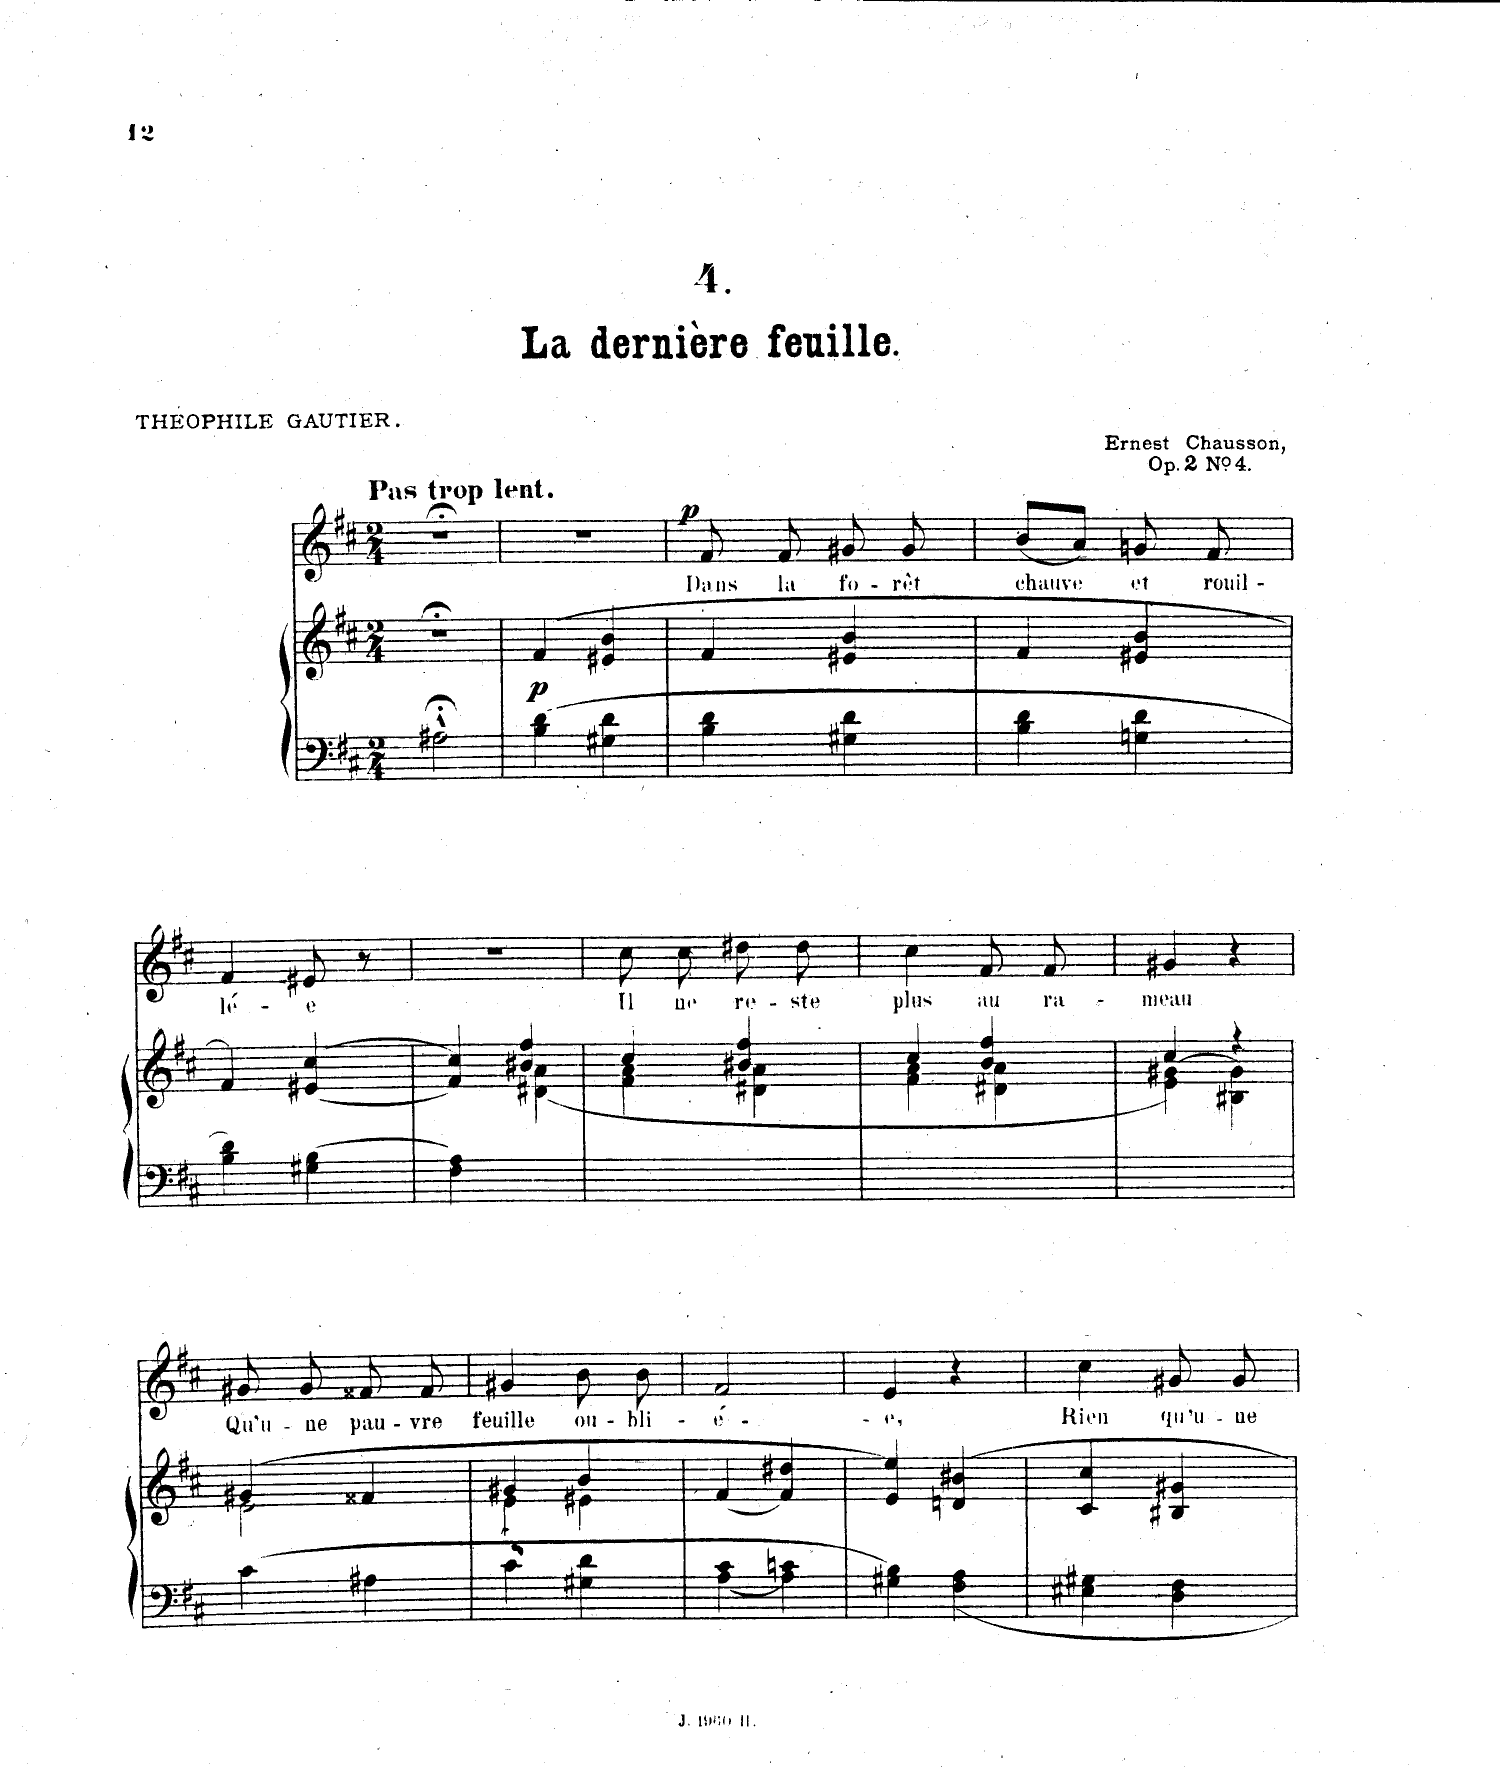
**kern	**kern	**dynam	**kern	**text	**dynam
*part2	*part2	*part2	*part1	*part1	*part1
*staff3	*staff2	*staff2/3	*staff1	*staff1	*staff1
*I"Piano	*	*	*I"Chant Voice	*	*
*I'Pno	*	*	*	*	*
*clefF4	*clefG2	*	*clefG2	*	*
*k[f#c#]	*k[f#c#]	*	*k[f#c#]	*	*
*M2/4	*M2/4	*	*M2/4	*	*
=1	=1	=1	=1	=1	=1
!	!	!	!LO:TX:a:B:t=Pas trop lent	!	!
2A#X;<^^\	2r;<	.	2r;<	.	.
=2	=2	=2	=2	=2	=2
!	!	!LO:DY:b	!	!	!
4B\ 4d\	(4f#/	p	2r	.	.
4G#X\ 4d\	4e#X/ 4b/	.	.	.	.
=3	=3	=3	=3	=3	=3
!	!	!	!	!	!LO:DY:a
4B\ 4d\	4f#/	.	8f#/	Dans	p
.	.	.	8f#/	la	.
4G#X\ 4d\	4e#X/ 4b/	.	8g#X/	fo-	.
.	.	.	8g#/	-rêt	.
=4	=4	=4	=4	=4	=4
4B\ 4d\	4f#/	.	(8b/L	chauve	.
.	.	.	8a/J)	.	.
4Gn\ 4d\	4e#X/ 4b/	.	8gn/	et	.
.	.	.	8f#/	rouil-	.
=5	=5	=5	=5	=5	=5
4B\ 4d\	4f#/)	.	4f#/	-- lé-	.
4G#X\ 4B\	(<4e#X/ [4cc#/	.	8e#X/	-e	.
.	.	.	8r	.	.
=6	=6	=6	=6	=6	=6
*	*^	*	*	*	*
4F#\ 4A\	4f#/ 4cc#/])	4ryy	.	2r	.	.
4r	4b#X/ 4ff#/	(4d#X\ 4a\	.	.	.	.
=7	=7	=7	=7	=7	=7	=7
2r	4cc#/	4f#\ 4a\	.	8cc#\	Il	.
.	.	.	.	8cc#\	ne	.
.	4b#X/ 4ff#/	4d#X\ 4a\	.	8dd#X\	re-	.
.	.	.	.	8dd#\	-ste	.
=8	=8	=8	=8	=8	=8	=8
2r	4cc#/	4f#\ 4a\	.	4cc#\	plus	.
.	4b/ 4ff#/	4d#X\ 4a\	.	8f#/	au	.
.	.	.	.	8f#/	ra-	.
=9	=9	=9	=9	=9	=9	=9
2r	4cc#/	4e\ [>4g#X\)	.	4g#X/	-meau	.
.	4r	4B#X\ 4g#\]	.	4r	.	.
=10	=10	=10	=10	=10	=10	=10
4c#\	(4g#X/	2e\	.	8g#X/	Qu’u-	.
.	.	.	.	8g#/	-ne	.
4A#X\	4f##X/	.	.	8f##X/	pau-	.
.	.	.	.	8f##/	-vre	.
=11	=11	=11	=11	=11	=11	=11
4c#\	4g#X/	4e\	.	4g#X/	feuille	.
4G#X\ 4d\	4b/	4e#X\	.	8b\	ou-	.
.	.	.	.	8b\	-bli-	.
=12	=12	=12	=12	=12	=12	=12
[4A\ 4c#\	4f#/	[<4f#/	.	2f#/	-é-	.
4A\] 4cn\	4dd#X/	4f#/]	.	.	.	.
*	*v	*v	*	*	*	*
=13	=13	=13	=13	=13	=13
4G#X\ 4B\	4e/ 4ee/)	.	4e/	-e,	.
4F#\ 4A\	4dn/ 4b#X/	.	4r	.	.
=14	=14	=14	=14	=14	=14
4E#X\ 4G#X\	4c#/ 4cc#/	.	4cc#\	Rien	.
4D\ 4F#\	4B#X/ 4g#X/	.	8g#X/	qu’u-	.
.	.	.	8g#/	-ne	.
=	=	=	=	=	=
*-	*-	*-	*-	*-	*-
